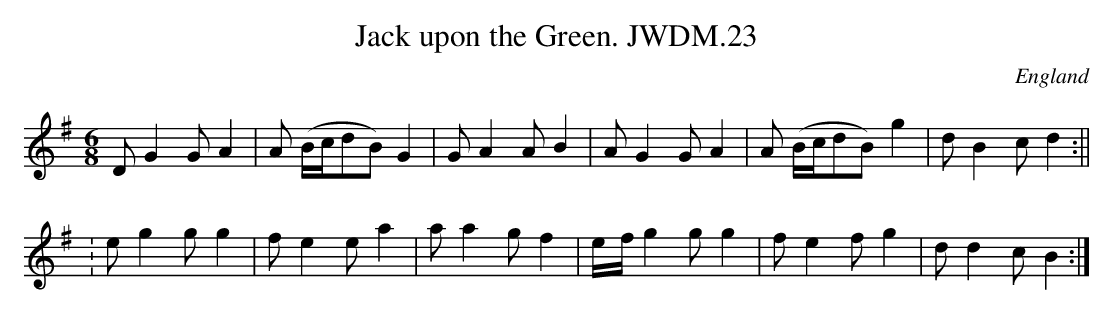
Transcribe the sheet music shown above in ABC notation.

X:1
T:Jack upon the Green. JWDM.23
M:6/8
L:1/8
O:England
K:G
DG2GA2|A (B/c/dB) G2|G A2A B2|A G2G A2|A (B/c/dB) g2|dB2cd2:||!
:eg2gg2|fe2ea2|aa2 g f2|e/-f/ g2 g g2|f e2 fg2|d d2 c B2:|]
